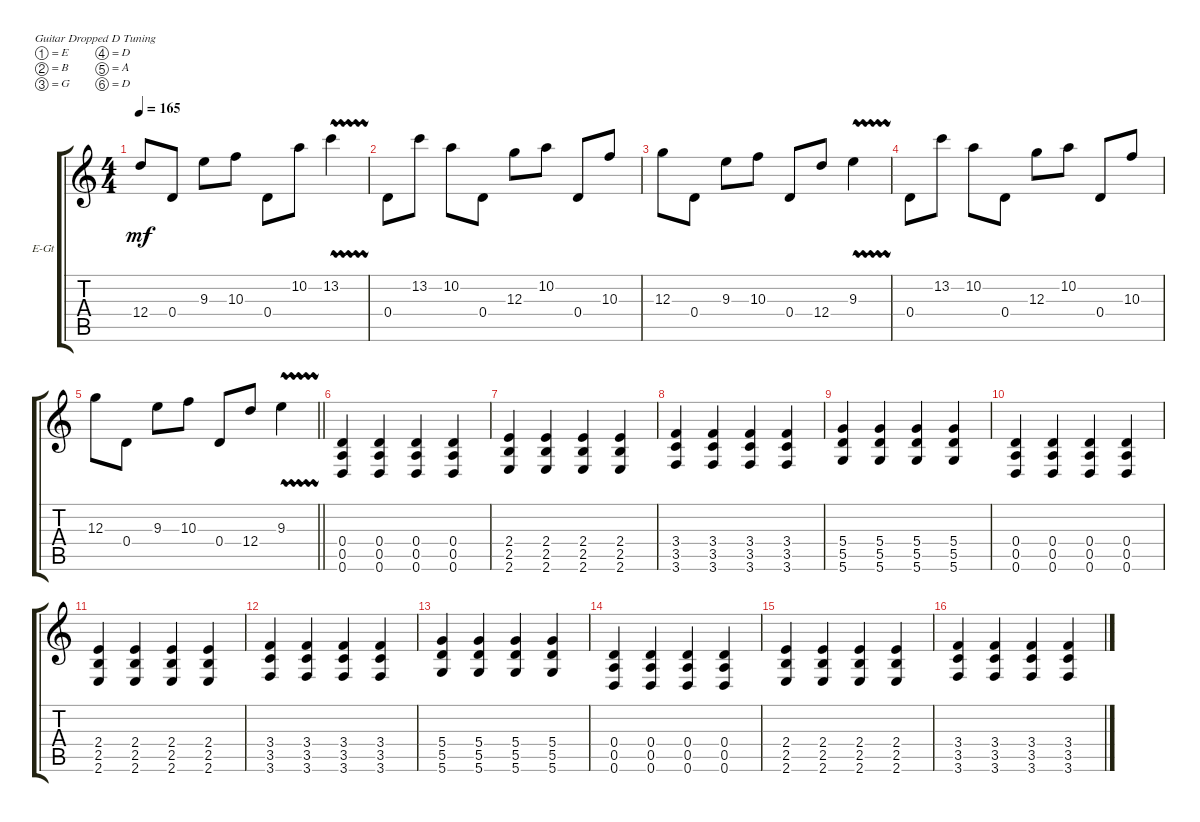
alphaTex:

\defaultSystemsLayout 4
\bracketExtendMode groupsimilarinstruments
\firstSystemTrackNameOrientation horizontal
\otherSystemsTrackNameOrientation horizontal
\track ("Electric Guitar" "E-Gt") {instrument overdrivenguitar}
\staff {score tabs}
\tuning (E4 B3 G3 D3 A2 D2)
\ts (4 4)
\tempo 165
\clef g2
\ks c
12.4.8{dy mf} 0.4.8 9.3.8 10.3.8 0.4.8 10.2.8 13.2{vw}.4 |
0.4.8 13.2.8 10.2.8 0.4.8 12.3.8 10.2.8 0.4.8 10.3.8 |
12.3.8 0.4.8 9.3.8 10.3.8 0.4.8 12.4.8 9.3{vw}.4 |
0.4.8 13.2.8 10.2.8 0.4.8 12.3.8 10.2.8 0.4.8 10.3.8 |
\barLineRight lightlight
12.3.8 0.4.8 9.3.8 10.3.8 0.4.8 12.4.8 9.3{vw}.4 |
(0.5 0.6 0.4).4 (0.5 0.6 0.4).4 (0.5 0.6 0.4).4 (0.5 0.6 0.4).4 |
(2.6 2.5 2.4).4 (2.6 2.5 2.4).4 (2.6 2.5 2.4).4 (2.6 2.5 2.4).4 |
(3.6 3.5 3.4).4 (3.4 3.5 3.6).4 (3.4 3.5 3.6).4 (3.4 3.5 3.6).4 |
(5.6 5.5 5.4).4 (5.4 5.5 5.6).4 (5.4 5.5 5.6).4 (5.4 5.5 5.6).4 |
(0.5 0.6 0.4).4 (0.5 0.6 0.4).4 (0.5 0.6 0.4).4 (0.5 0.6 0.4).4 |
(2.6 2.5 2.4).4 (2.6 2.5 2.4).4 (2.6 2.5 2.4).4 (2.6 2.5 2.4).4 |
(3.6 3.5 3.4).4 (3.4 3.5 3.6).4 (3.4 3.5 3.6).4 (3.4 3.5 3.6).4 |
(5.6 5.5 5.4).4 (5.4 5.5 5.6).4 (5.4 5.5 5.6).4 (5.4 5.5 5.6).4 |
(0.5 0.6 0.4).4 (0.5 0.6 0.4).4 (0.5 0.6 0.4).4 (0.5 0.6 0.4).4 |
(2.6 2.5 2.4).4 (2.6 2.5 2.4).4 (2.6 2.5 2.4).4 (2.6 2.5 2.4).4 |
(3.6 3.5 3.4).4 (3.4 3.5 3.6).4 (3.4 3.5 3.6).4 (3.4 3.5 3.6).4
